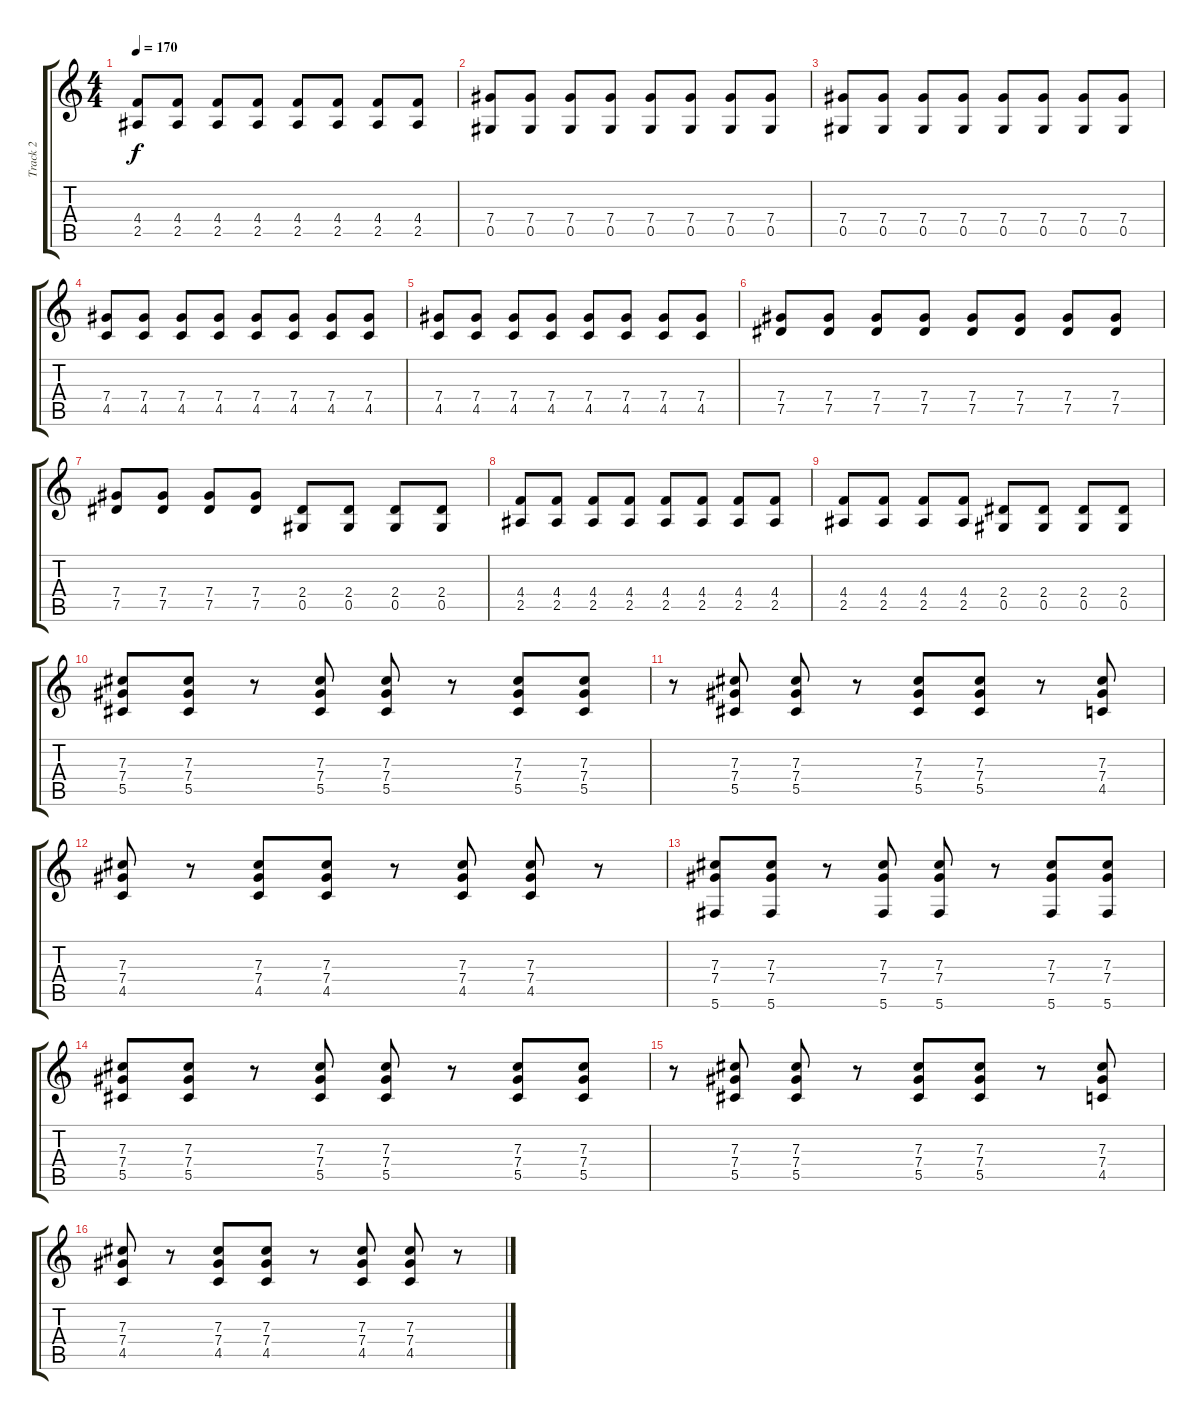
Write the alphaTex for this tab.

\track ("Track 2" "Track 2") {instrument electricguitarmuted bank 255}
\staff {score tabs}
\tuning (Eb4 Bb3 Gb3 Db3 Ab2 Db2) {hide}
\ts (4 4)
\tempo 170
\clef g2
\ks c
(4.4 2.5).8{dy f} (4.4 2.5).8 (4.4 2.5).8 (4.4 2.5).8 (4.4 2.5).8 (4.4 2.5).8 (4.4 2.5).8 (4.4 2.5).8 |
(7.4 0.5).8 (7.4 0.5).8 (7.4 0.5).8 (7.4 0.5).8 (7.4 0.5).8 (7.4 0.5).8 (7.4 0.5).8 (7.4 0.5).8 |
(7.4 0.5).8 (7.4 0.5).8 (7.4 0.5).8 (7.4 0.5).8 (7.4 0.5).8 (7.4 0.5).8 (7.4 0.5).8 (7.4 0.5).8 |
(7.4 4.5).8 (7.4 4.5).8 (7.4 4.5).8 (7.4 4.5).8 (7.4 4.5).8 (7.4 4.5).8 (7.4 4.5).8 (7.4 4.5).8 |
(7.4 4.5).8 (7.4 4.5).8 (7.4 4.5).8 (7.4 4.5).8 (7.4 4.5).8 (7.4 4.5).8 (7.4 4.5).8 (7.4 4.5).8 |
(7.4 7.5).8 (7.4 7.5).8 (7.4 7.5).8 (7.4 7.5).8 (7.4 7.5).8 (7.4 7.5).8 (7.4 7.5).8 (7.4 7.5).8 |
(7.4 7.5).8 (7.4 7.5).8 (7.4 7.5).8 (7.4 7.5).8 (2.4 0.5).8 (2.4 0.5).8 (2.4 0.5).8 (2.4 0.5).8 |
(4.4 2.5).8 (4.4 2.5).8 (4.4 2.5).8 (4.4 2.5).8 (4.4 2.5).8 (4.4 2.5).8 (4.4 2.5).8 (4.4 2.5).8 |
(4.4 2.5).8 (4.4 2.5).8 (4.4 2.5).8 (4.4 2.5).8 (2.4 0.5).8 (2.4 0.5).8 (2.4 0.5).8 (2.4 0.5).8 |
(7.3 7.4 5.5).8{instrument overdrivenguitar} (7.3 7.4 5.5).8 r.8 (7.3 7.4 5.5).8 (7.3 7.4 5.5).8 r.8 (7.3 7.4 5.5).8 (7.3 7.4 5.5).8 |
r.8 (7.3 7.4 5.5).8 (7.3 7.4 5.5).8 r.8 (7.3 7.4 5.5).8 (7.3 7.4 5.5).8 r.8 (7.3 7.4 4.5).8 |
(7.3 7.4 4.5).8 r.8 (7.3 7.4 4.5).8 (7.3 7.4 4.5).8 r.8 (7.3 7.4 4.5).8 (7.3 7.4 4.5).8 r.8 |
(7.3 7.4 5.6).8 (7.3 7.4 5.6).8 r.8 (7.3 7.4 5.6).8 (7.3 7.4 5.6).8 r.8 (7.3 7.4 5.6).8 (7.3 7.4 5.6).8 |
(7.3 7.4 5.5).8 (7.3 7.4 5.5).8 r.8 (7.3 7.4 5.5).8 (7.3 7.4 5.5).8 r.8 (7.3 7.4 5.5).8 (7.3 7.4 5.5).8 |
r.8 (7.3 7.4 5.5).8 (7.3 7.4 5.5).8 r.8 (7.3 7.4 5.5).8 (7.3 7.4 5.5).8 r.8 (7.3 7.4 4.5).8 |
(7.3 7.4 4.5).8 r.8 (7.3 7.4 4.5).8 (7.3 7.4 4.5).8 r.8 (7.3 7.4 4.5).8 (7.3 7.4 4.5).8 r.8
